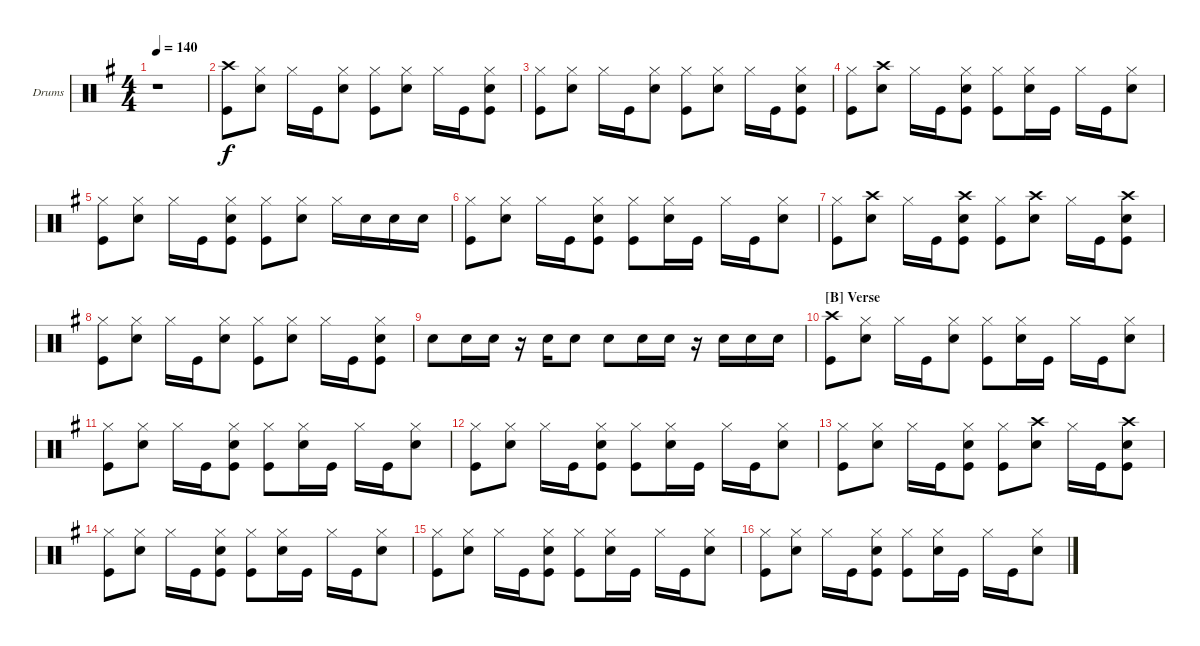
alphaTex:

\bracketExtendMode groupsimilarinstruments
\firstSystemTrackNameOrientation horizontal
\otherSystemsTrackNameOrientation horizontal
\track ("Drumkit" "Drums") {instrument percussion}
\staff {score}
\articulation defaults
\ts (4 4)
\tempo 140
\clef neutral
\scale
1.04288
\ks g
r.1{dy f} |
\scale
0.957125 ("Crash high (hit)" "Kick (hit)").8 ("Snare (hit) 2" "Hi-Hat (closed)").8 "Hi-Hat (closed)".16 "Kick (hit)".16 ("Snare (hit) 2" "Hi-Hat (closed)").8 ("Hi-Hat (closed)" "Kick (hit)").8 ("Snare (hit) 2" "Hi-Hat (closed)").8 "Hi-Hat (closed)".16 "Kick (hit)".16 ("Snare (hit) 2" "Hi-Hat (closed)" "Kick (hit)").8 |
\scale
1.04288 ("Hi-Hat (closed)" "Kick (hit)").8 ("Snare (hit) 2" "Hi-Hat (closed)").8 "Hi-Hat (closed)".16 "Kick (hit)".16 ("Snare (hit) 2" "Hi-Hat (closed)").8 ("Hi-Hat (closed)" "Kick (hit)").8 ("Snare (hit) 2" "Hi-Hat (closed)").8 "Hi-Hat (closed)".16 "Kick (hit)".16 ("Snare (hit) 2" "Hi-Hat (closed)" "Kick (hit)").8 |
\scale
0.957125 ("Hi-Hat (closed)" "Kick (hit)").8 ("Snare (hit) 2" "Crash high (hit)").8 "Hi-Hat (closed)".16 "Kick (hit)".16 ("Snare (hit) 2" "Hi-Hat (closed)" "Kick (hit)").8 ("Hi-Hat (closed)" "Kick (hit)").8 ("Snare (hit) 2" "Hi-Hat (closed)").16 "Kick (hit)".16 "Hi-Hat (closed)".16 "Kick (hit)".16 ("Snare (hit) 2" "Hi-Hat (closed)").8 |
\scale
1.04288 ("Hi-Hat (closed)" "Kick (hit)").8 ("Snare (hit) 2" "Hi-Hat (closed)").8 "Hi-Hat (closed)".16 "Kick (hit)".16 ("Snare (hit) 2" "Hi-Hat (closed)" "Kick (hit)").8 ("Hi-Hat (closed)" "Kick (hit)").8 ("Snare (hit) 2" "Hi-Hat (closed)").8 "Hi-Hat (closed)".16 "Snare (hit) 2".16 "Snare (hit) 2".16 "Snare (hit) 2".16 |
\scale
0.957125 ("Hi-Hat (closed)" "Kick (hit)").8 ("Hi-Hat (closed)" "Snare (hit) 2").8 "Hi-Hat (closed)".16 "Kick (hit)".16 ("Snare (hit) 2" "Hi-Hat (closed)" "Kick (hit)").8 ("Hi-Hat (closed)" "Kick (hit)").8 ("Snare (hit) 2" "Hi-Hat (closed)").16 "Kick (hit)".16 "Hi-Hat (closed)".16 "Kick (hit)".16 ("Snare (hit) 2" "Hi-Hat (closed)").8 |
\scale
1.04288 ("Kick (hit)" "Hi-Hat (closed)").8 ("Crash high (hit)" "Snare (hit) 2").8 "Hi-Hat (closed)".16 "Kick (hit)".16 ("Kick (hit)" "Crash high (hit)" "Snare (hit) 2").8 ("Kick (hit)" "Hi-Hat (closed)").8 ("Snare (hit) 2" "Crash high (hit)").8 "Hi-Hat (closed)".16 "Kick (hit)".16 ("Crash high (hit)" "Snare (hit) 2" "Kick (hit)").8 |
\scale
0.957125 ("Hi-Hat (closed)" "Kick (hit)").8 ("Snare (hit) 2" "Hi-Hat (closed)").8 "Hi-Hat (closed)".16 "Kick (hit)".16 ("Snare (hit) 2" "Hi-Hat (closed)").8 ("Hi-Hat (closed)" "Kick (hit)").8 ("Snare (hit) 2" "Hi-Hat (closed)").8 "Hi-Hat (closed)".16 "Kick (hit)".16 ("Snare (hit) 2" "Hi-Hat (closed)" "Kick (hit)").8 |
\scale
1.04288 "Snare (hit) 2".8 "Snare (hit) 2".16 "Snare (hit) 2".16 r.16 "Snare (hit) 2".16 "Snare (hit) 2".8 "Snare (hit) 2".8 "Snare (hit) 2".16 "Snare (hit) 2".16 r.16 "Snare (hit) 2".16 "Snare (hit) 2".16 "Snare (hit) 2".16 |
\section ("B" "Verse")
\scale
0.957125 ("Kick (hit)" "Crash high (hit)").8 ("Snare (hit) 2" "Hi-Hat (closed)").8 "Hi-Hat (closed)".16 "Kick (hit)".16 ("Snare (hit) 2" "Hi-Hat (closed)").8 ("Kick (hit)" "Hi-Hat (closed)").8 ("Snare (hit) 2" "Hi-Hat (closed)").16 "Kick (hit)".16 "Hi-Hat (closed)".16 "Kick (hit)".16 ("Snare (hit) 2" "Hi-Hat (closed)").8 |
\scale
1.04288 ("Hi-Hat (closed)" "Kick (hit)").8 ("Snare (hit) 2" "Hi-Hat (closed)").8 "Hi-Hat (closed)".16 "Kick (hit)".16 ("Kick (hit)" "Snare (hit) 2" "Hi-Hat (closed)").8 ("Kick (hit)" "Hi-Hat (closed)").8 ("Snare (hit) 2" "Hi-Hat (closed)").16 "Kick (hit)".16 "Hi-Hat (closed)".16 "Kick (hit)".16 ("Snare (hit) 2" "Hi-Hat (closed)").8 |
\scale
0.957125 ("Hi-Hat (closed)" "Kick (hit)").8 ("Snare (hit) 2" "Hi-Hat (closed)").8 "Hi-Hat (closed)".16 "Kick (hit)".16 ("Snare (hit) 2" "Hi-Hat (closed)" "Kick (hit)").8 ("Hi-Hat (closed)" "Kick (hit)").8 ("Snare (hit) 2" "Hi-Hat (closed)").16 "Kick (hit)".16 "Hi-Hat (closed)".16 "Kick (hit)".16 ("Snare (hit) 2" "Hi-Hat (closed)").8 |
\scale
1.04288 ("Hi-Hat (closed)" "Kick (hit)").8 ("Snare (hit) 2" "Hi-Hat (closed)").8 "Hi-Hat (closed)".16 "Kick (hit)".16 ("Kick (hit)" "Snare (hit) 2" "Hi-Hat (closed)").8 ("Hi-Hat (closed)" "Kick (hit)").8 ("Crash high (hit)" "Snare (hit) 2").8 "Hi-Hat (closed)".16 "Kick (hit)".16 ("Kick (hit)" "Crash high (hit)" "Snare (hit) 2").8 |
\scale
0.957125 ("Hi-Hat (closed)" "Kick (hit)").8 ("Snare (hit) 2" "Hi-Hat (closed)").8 "Hi-Hat (closed)".16 "Kick (hit)".16 ("Kick (hit)" "Snare (hit) 2" "Hi-Hat (closed)").8 ("Kick (hit)" "Hi-Hat (closed)").8 ("Snare (hit) 2" "Hi-Hat (closed)").16 "Kick (hit)".16 "Hi-Hat (closed)".16 "Kick (hit)".16 ("Snare (hit) 2" "Hi-Hat (closed)").8 |
\scale
1.04288 ("Hi-Hat (closed)" "Kick (hit)").8 ("Snare (hit) 2" "Hi-Hat (closed)").8 "Hi-Hat (closed)".16 "Kick (hit)".16 ("Kick (hit)" "Snare (hit) 2" "Hi-Hat (closed)").8 ("Kick (hit)" "Hi-Hat (closed)").8 ("Snare (hit) 2" "Hi-Hat (closed)").16 "Kick (hit)".16 "Hi-Hat (closed)".16 "Kick (hit)".16 ("Snare (hit) 2" "Hi-Hat (closed)").8 |
\scale
0.957125 ("Hi-Hat (closed)" "Kick (hit)").8 ("Snare (hit) 2" "Hi-Hat (closed)").8 "Hi-Hat (closed)".16 "Kick (hit)".16 ("Kick (hit)" "Snare (hit) 2" "Hi-Hat (closed)").8 ("Kick (hit)" "Hi-Hat (closed)").8 ("Snare (hit) 2" "Hi-Hat (closed)").16 "Kick (hit)".16 "Hi-Hat (closed)".16 "Kick (hit)".16 ("Snare (hit) 2" "Hi-Hat (closed)").8
